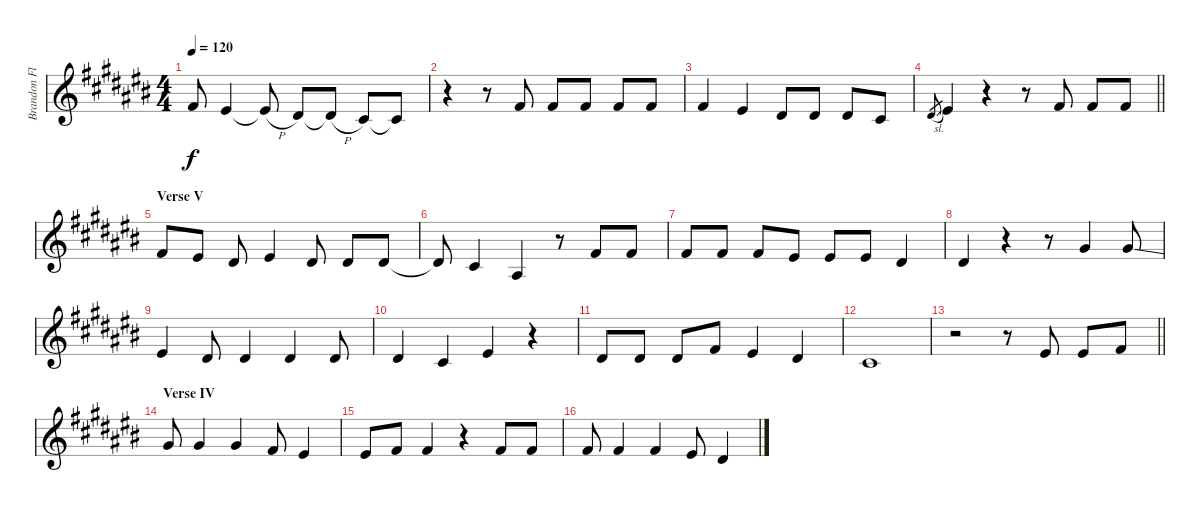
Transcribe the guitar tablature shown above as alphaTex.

\track ("Brandon Flowers' vocals" "Brandon Fl") {instrument altosax}
\staff {score}
\tuning (Eb4 Bb3 Gb3 Db3 Ab2 Eb2) {hide}
\ts (4 4)
\tempo 120
\clef g2
\ks c#
8.2.8{dy f} 7.2.4 7.2{h t}.8 5.2.8 5.2{h t}.8 3.2.8 3.2{t}.8 |
r.4 r.8 8.2.8 8.2.8 8.2.8 8.2.8 8.2.8 |
8.2.4 7.2.4 5.2.8 5.2.8 5.2.8 3.2.8 |
\barLineRight lightlight
5.2{sl}.8{gr} 7.2.4 r.4 r.8 8.2.8 8.2.8 8.2.8 |
\section ("" "Verse V")
8.2.8 7.2.8 5.2.8 7.2.4 5.2.8 5.2.8 5.2.8 |
5.2{t}.8 7.3.4 4.3.4 r.8 8.2.8 8.2.8 |
8.2.8 8.2.8 8.2.8 7.2.8 7.2.8 7.2.8 5.2.4 |
5.2.4 r.4 r.8 5.1.4 5.1{ss}.8 |
2.1.4 5.2.8 5.2.4 5.2.4 5.2.8 |
5.2.4 7.3.4 7.2.4 r.4 |
5.2.8 5.2.8 5.2.8 8.2.8 7.2.4 5.2.4 |
7.3.1 |
\barLineRight lightlight
r.2 r.8 7.2.8 7.2.8 8.2.8 |
\section ("" "Verse IV")
5.1.8 5.1.4 5.1.4 8.2.8 7.2.4 |
7.2.8 8.2.8 8.2.4 r.4 8.2.8 8.2.8 |
8.2.8 8.2.4 8.2.4 7.2.8 5.2.4
